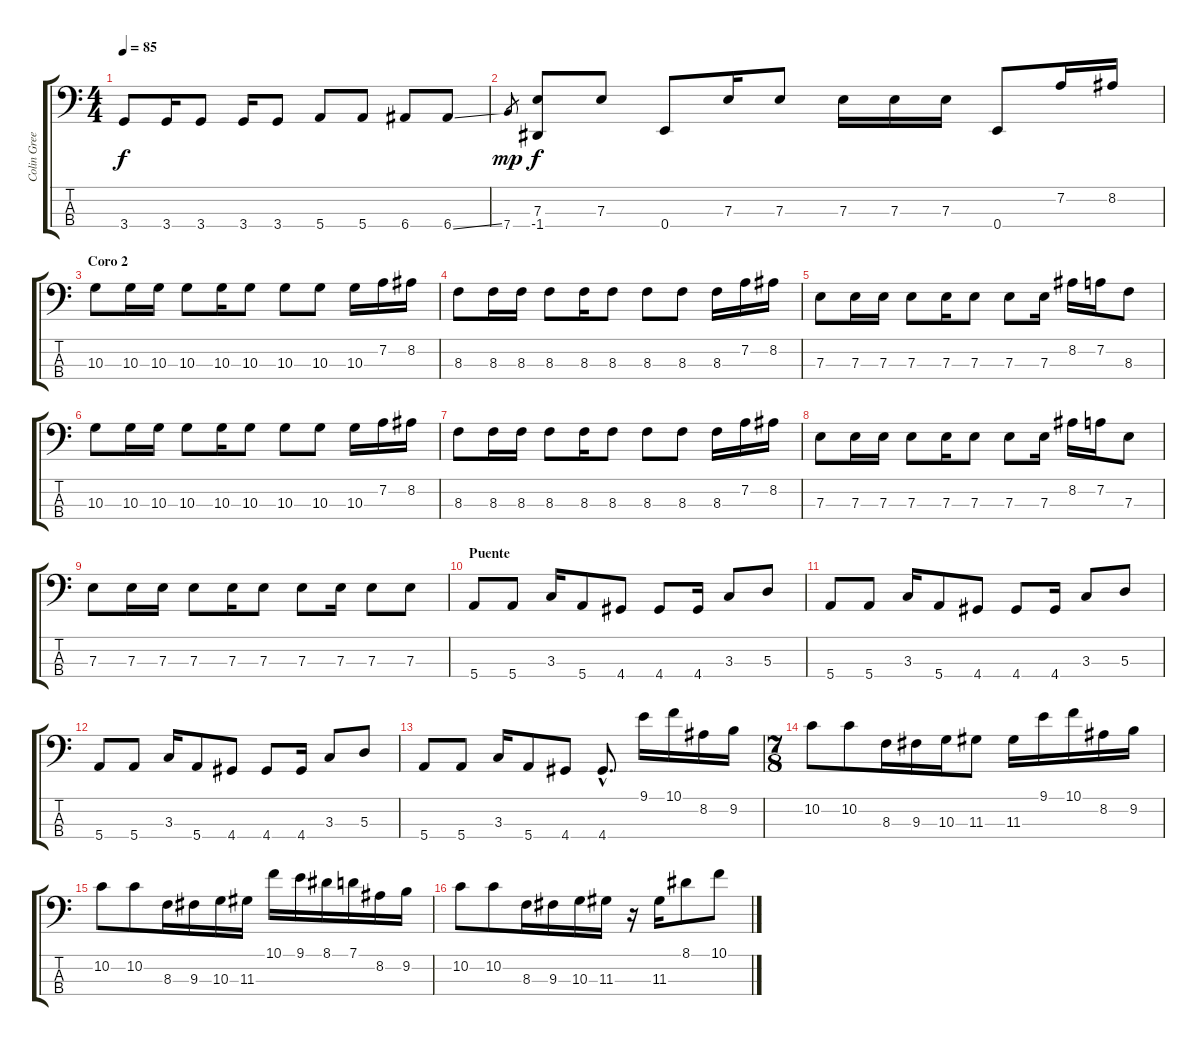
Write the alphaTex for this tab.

\track ("Colin Greenwood" "Colin Gree") {instrument electricbassfinger}
\staff {score tabs}
\tuning (G2 D2 A1 E1) {hide}
\ts (4 4)
\tempo 85
\clef f4
\ks c
3.4.8{dy f} 3.4.16 3.4.8 3.4.16 3.4.8 5.4.8 5.4.8 6.4.8 6.4{ss}.8 |
7.4.8{gr dy mp} (7.3 -1.4).8{dy f} 7.3.8 0.4.8 7.3.16 7.3.8 7.3.16 7.3.16 7.3.16 0.4.8 7.2.16 8.2.16 |
\section ("" "Coro 2")
10.3.8 10.3.16 10.3.16 10.3.8 10.3.16 10.3.8 10.3.8 10.3.8 10.3.16 7.2.16 8.2.16 |
8.3.8 8.3.16 8.3.16 8.3.8 8.3.16 8.3.8 8.3.8 8.3.8 8.3.16 7.2.16 8.2.16 |
7.3.8 7.3.16 7.3.16 7.3.8 7.3.16 7.3.8 7.3.8 7.3.16 8.2.16 7.2.16 8.3.8 |
10.3.8 10.3.16 10.3.16 10.3.8 10.3.16 10.3.8 10.3.8 10.3.8 10.3.16 7.2.16 8.2.16 |
8.3.8 8.3.16 8.3.16 8.3.8 8.3.16 8.3.8 8.3.8 8.3.8 8.3.16 7.2.16 8.2.16 |
7.3.8 7.3.16 7.3.16 7.3.8 7.3.16 7.3.8 7.3.8 7.3.16 8.2.16 7.2.16 7.3.8 |
7.3.8 7.3.16 7.3.16 7.3.8 7.3.16 7.3.8 7.3.8 7.3.16 7.3.8 7.3.8 |
\section ("" "Puente")
5.4.8 5.4.8 3.3.16 5.4.8 4.4.8 4.4.8 4.4.16 3.3.8 5.3.8 |
5.4.8 5.4.8 3.3.16 5.4.8 4.4.8 4.4.8 4.4.16 3.3.8 5.3.8 |
5.4.8 5.4.8 3.3.16 5.4.8 4.4.8 4.4.8 4.4.16 3.3.8 5.3.8 |
5.4.8 5.4.8 3.3.16 5.4.8 4.4.8 4.4{hac}.8{d} 9.1.16 10.1.16 8.2.16 9.2.16 |
\ts (7 8)
10.2.8 10.2.8 8.3.16 9.3.16 10.3.16 11.3.8 11.3.16 9.1.16 10.1.16 8.2.16 9.2.16 |
10.2.8 10.2.8 8.3.16 9.3.16 10.3.16 11.3.16 10.1.16 9.1.16 8.1.16 7.1.16 8.2.16 9.2.16 |
10.2.8 10.2.8 8.3.16 9.3.16 10.3.16 11.3.16 r.16 11.3.16 8.1.8 10.1.8
